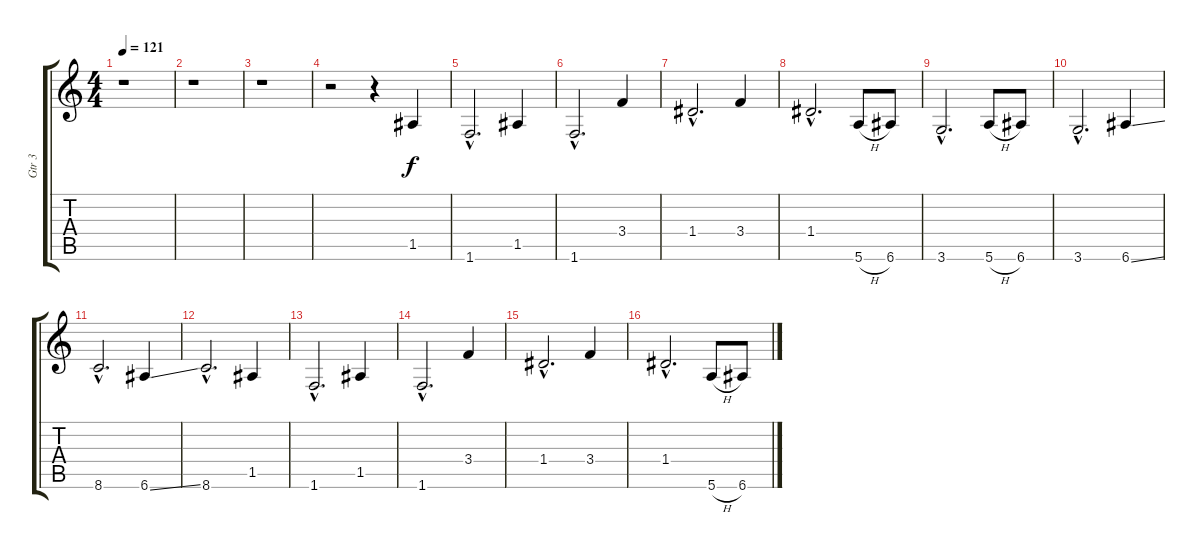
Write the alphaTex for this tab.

\track ("Gtr 3" "Gtr 3") {instrument distortionguitar}
\staff {score tabs}
\tuning (E4 B3 G3 D3 A2 E2) {hide}
\ts (4 4)
\tempo 121
\clef g2
\ks c
r.1{dy f} |
r.1 |
r.1 |
r.2 r.4 1.5.4 |
1.6{hac}.2{d} 1.5.4 |
1.6{hac}.2{d} 3.4.4 |
1.4{hac}.2{d} 3.4.4 |
1.4{hac}.2{d} 5.6{h}.8 6.6.8 |
3.6{hac}.2{d} 5.6{h}.8 6.6.8 |
3.6{hac}.2{d} 6.6{ss}.4 |
8.6{hac}.2{d} 6.6{ss}.4 |
8.6{hac}.2{d} 1.5.4 |
1.6{hac}.2{d} 1.5.4 |
1.6{hac}.2{d} 3.4.4 |
1.4{hac}.2{d} 3.4.4 |
1.4{hac}.2{d} 5.6{h}.8 6.6.8
